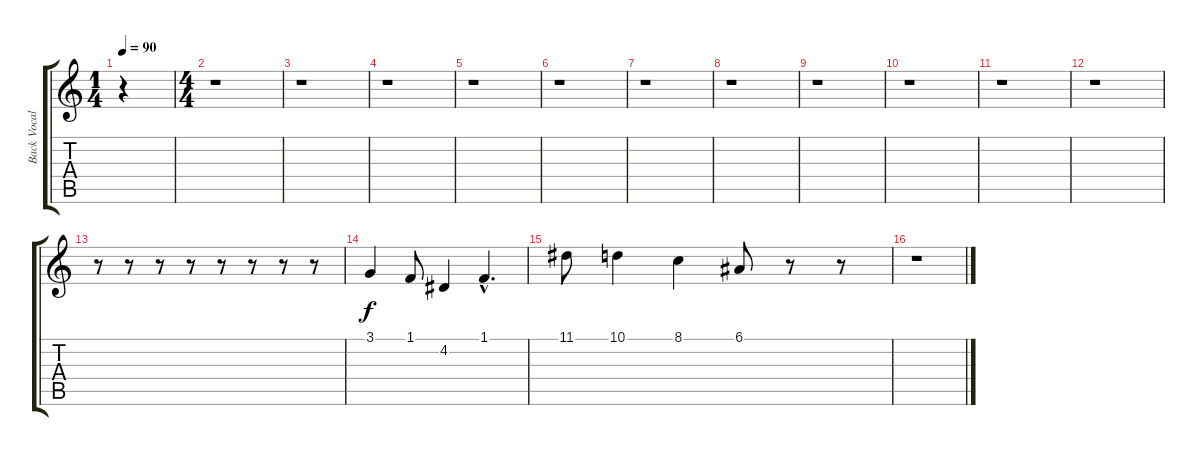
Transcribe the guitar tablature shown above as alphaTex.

\track ("Back Vocals" "Back Vocal") {instrument altosax}
\staff {score tabs}
\tuning (E4 B3 G3 D3 A2 E2) {hide}
\ts (1 4)
\tempo 90
\clef g2
\ks c
r.4{dy f instrument altosax} |
\ts (4 4)
r.1 |
r.1 |
r.1 |
r.1 |
r.1 |
r.1 |
r.1 |
r.1 |
r.1 |
r.1 |
r.1 |
r.8 r.8 r.8 r.8 r.8 r.8 r.8 r.8 |
3.1.4 1.1.8 4.2.4 1.1{hac}.4{d} |
11.1.8 10.1.4 8.1.4 6.1.8 r.8 r.8 |
r.1
